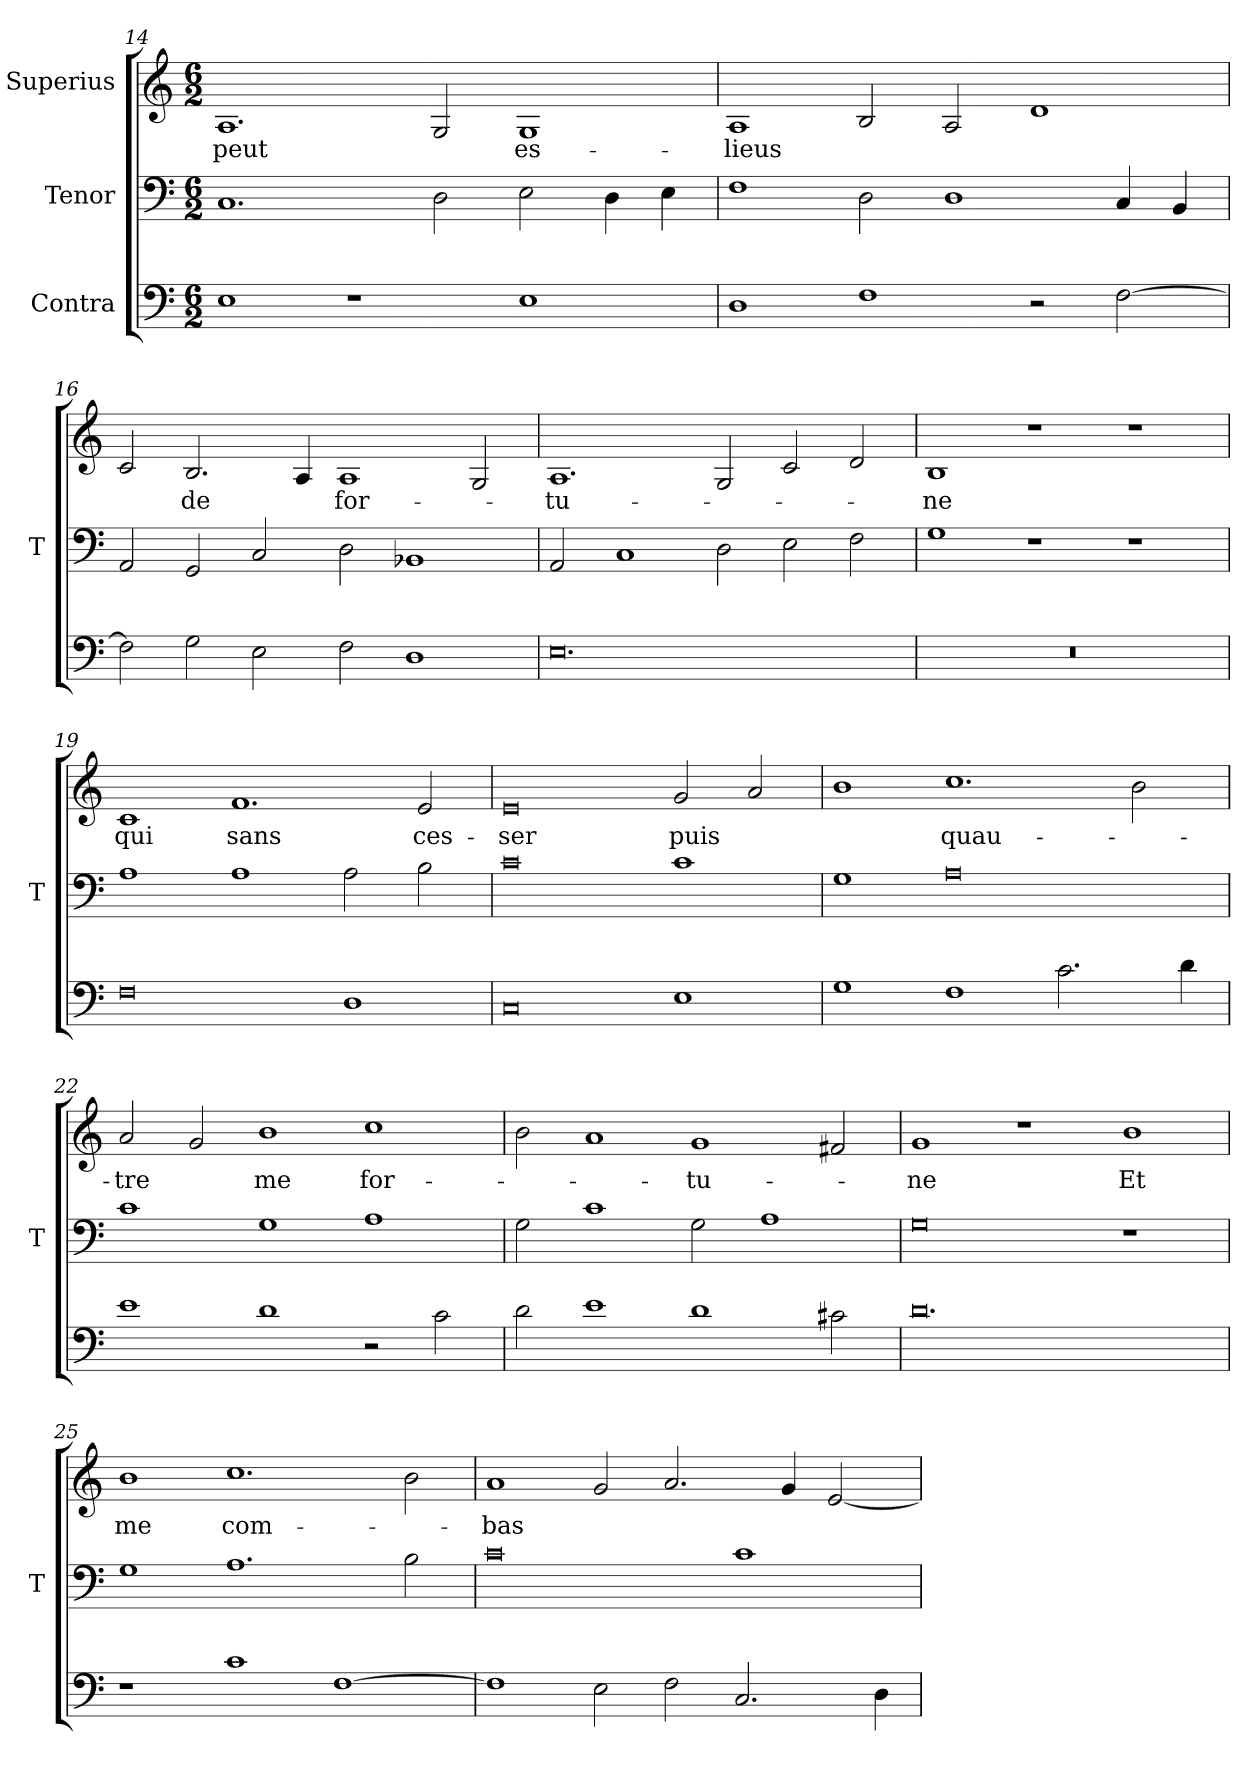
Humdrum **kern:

**kern	**kern	**kern	**text
*part3	*part2	*part1	*part1
*staff3	*staff2	*staff1	*staff1
*I"Contra	*I"Tenor	*I"Superius	*
*	*I'T	*	*
*clefF4	*clefF4	*clefG2	*
*M6/2	*M6/2	*M6/2	*
=14	=14	=14	=14
1E	1.C	1.A	-peut
1r	.	.	.
.	2D	2G	.
1E	2E	1G	es-
.	4D	.	.
.	4E	.	.
=15	=15	=15	=15
1D	1F	1A	-lieus
1F	2D	2B	.
.	1D	2A	.
2r	.	1d	.
[2F	4C	.	.
.	4BB	.	.
=16	=16	=16	=16
2F]	2AA	2c	.
2G	2GG	2.B	-de
2E	2C	.	.
.	.	4A	.
2F	2D	1A	for-
1D	1BB-X	.	.
.	.	2G	.
=17	=17	=17	=17
0.E	2AA	1.A	-tu-
.	1C	.	.
.	2D	2G	.
.	2E	2c	.
.	2F	2d	.
=18	=18	=18	=18
0.r	1G	1B	-ne
.	1r	1r	.
.	1r	1r	.
=19	=19	=19	=19
0F	1A	1c	-qui
.	1A	1.f	-sans
1D	2A	.	.
.	2B	2e	ces-
=20	=20	=20	=20
0C	0c	0e	-ser
1E	1c	2g	-puis
.	.	2a	.
=21	=21	=21	=21
1G	1G	1b	.
1F	0A	1.cc	quau-
2.c	.	.	.
.	.	2b	.
4d	.	.	.
=22	=22	=22	=22
1e	1c	2a	-tre
.	.	2g	.
1d	1G	1b	-me
2r	1A	1cc	for-
2c	.	.	.
=23	=23	=23	=23
2d	2G	2b	.
1e	1c	1a	.
1d	2G	1g	-tu-
.	1A	.	.
2c#X	.	2f#X	.
=24	=24	=24	=24
0.d	0G	1g	-ne
.	.	1r	.
.	1r	1b	-Et
=25	=25	=25	=25
1r	1G	1b	-me
1c	1.A	1.cc	com-
[1F	.	.	.
.	2B	2b	.
=26	=26	=26	=26
1F]	0c	1a	-bas
2E	.	2g	.
2F	.	2.a	.
2.C	1c	.	.
.	.	4g	.
.	.	[2e	.
4D	.	.	.
=	=	=	=
*-	*-	*-	*-
